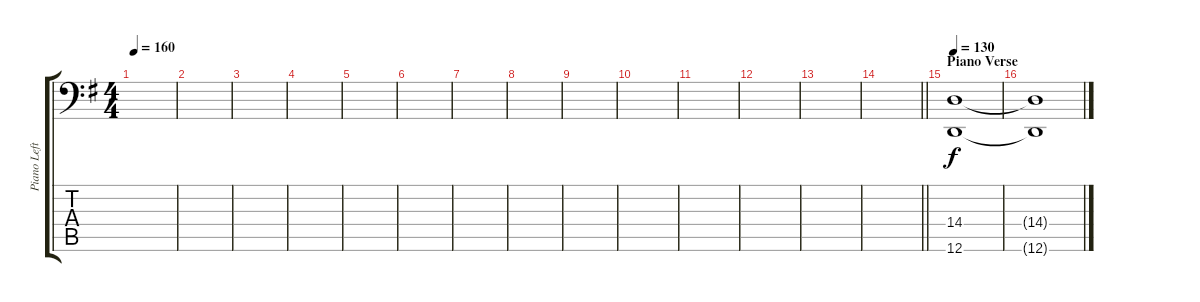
\track ("Piano Left Hand" "Piano Left") {instrument acousticgrandpiano}
\staff {score tabs}
\tuning (D3 A2 F2 C2 G1 D1) {hide}
\ts (4 4)
\tempo 160
\clef f4
\ks eminor
|
|
|
|
|
|
|
|
|
|
|
|
|
\barLineRight lightlight
|
\section ("" "Piano Verse")
\tempo 130
(14.4 12.6).1 |
(14.4{t} 12.6{t}).1
